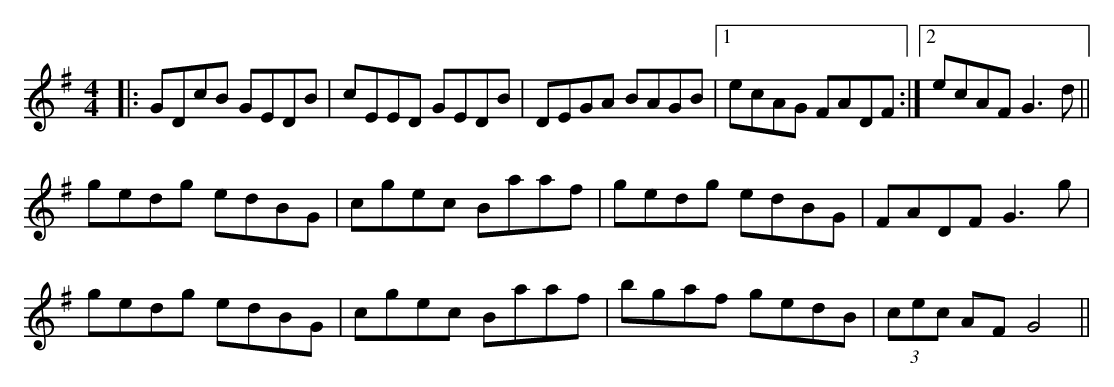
X:1
M:4/4
K:G
|:GDcB GEDB|cEED GEDB|DEGA BAGB|1 ecAG FADF:|2 ecAF G3d||
gedg edBG|cgec Baaf|gedg edBG|FADF G3g|
gedg edBG|cgec Baaf|bgaf gedB|(3cec AF G4||
